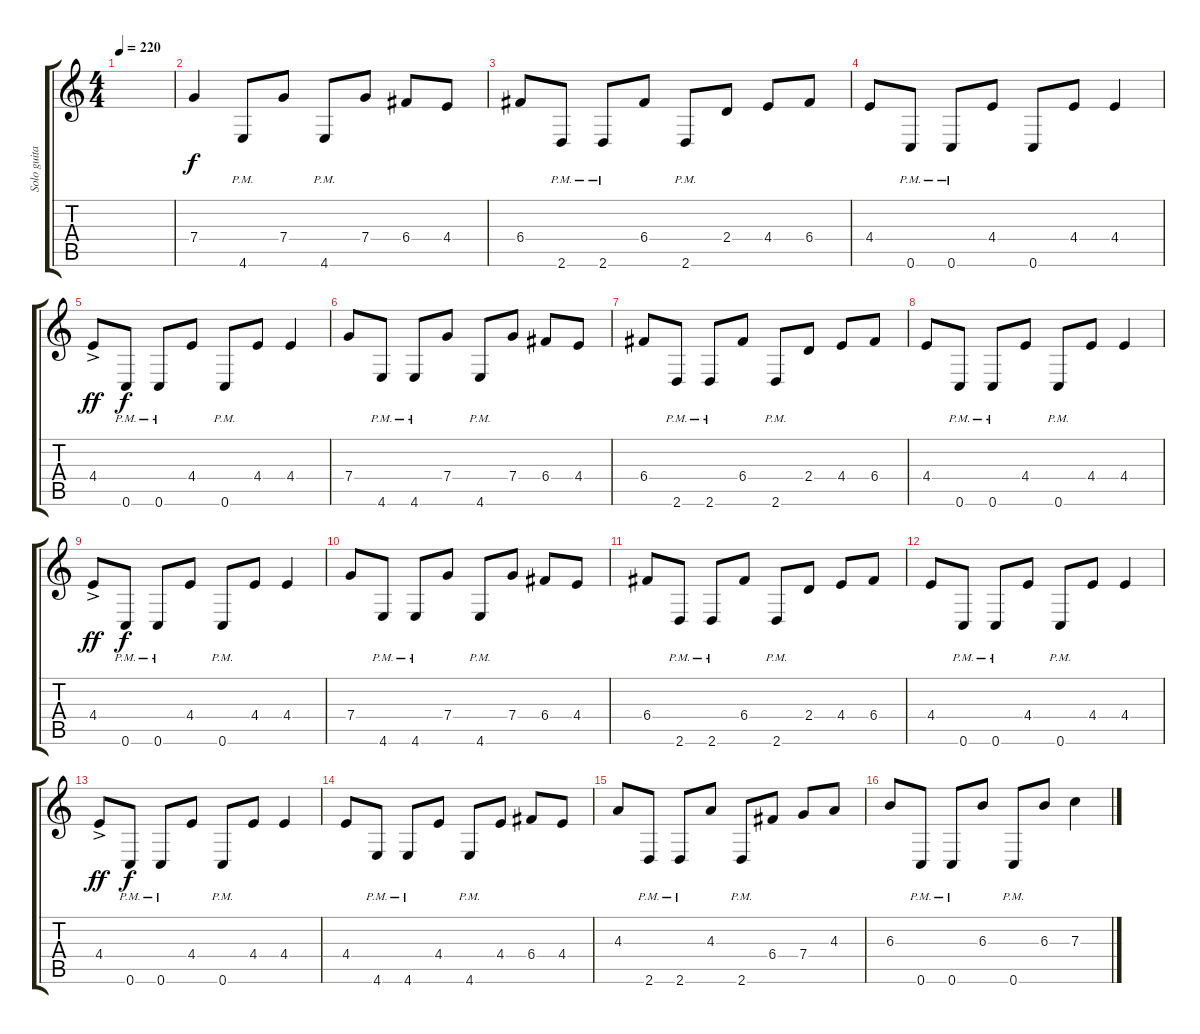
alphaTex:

\track ("Solo guitar" "Solo guita") {instrument distortionguitar}
\staff {score tabs}
\tuning (D4 A3 F3 C3 G2 C2) {hide}
\ts (4 4)
\tempo 220
\clef g2
\ks c
|
7.4.4 4.6{pm}.8 7.4.8 4.6{pm}.8 7.4.8 6.4.8 4.4.8 |
6.4.8 2.6{pm}.8 2.6{pm}.8 6.4.8 2.6{pm}.8 2.4.8 4.4.8 6.4.8 |
4.4.8 0.6{pm}.8 0.6{pm}.8 4.4.8 0.6.8 4.4.8 4.4.4 |
4.4{ac}.8{dy ff} 0.6{pm}.8{dy f} 0.6{pm}.8 4.4.8 0.6{pm}.8 4.4.8 4.4.4 |
7.4.8 4.6{pm}.8 4.6{pm}.8 7.4.8 4.6{pm}.8 7.4.8 6.4.8 4.4.8 |
6.4.8 2.6{pm}.8 2.6{pm}.8 6.4.8 2.6{pm}.8 2.4.8 4.4.8 6.4.8 |
4.4.8 0.6{pm}.8 0.6{pm}.8 4.4.8 0.6{pm}.8 4.4.8 4.4.4 |
4.4{ac}.8{dy ff} 0.6{pm}.8{dy f} 0.6{pm}.8 4.4.8 0.6{pm}.8 4.4.8 4.4.4 |
7.4.8 4.6{pm}.8 4.6{pm}.8 7.4.8 4.6{pm}.8 7.4.8 6.4.8 4.4.8 |
6.4.8 2.6{pm}.8 2.6{pm}.8 6.4.8 2.6{pm}.8 2.4.8 4.4.8 6.4.8 |
4.4.8 0.6{pm}.8 0.6{pm}.8 4.4.8 0.6{pm}.8 4.4.8 4.4.4 |
4.4{ac}.8{dy ff} 0.6{pm}.8{dy f} 0.6{pm}.8 4.4.8 0.6{pm}.8 4.4.8 4.4.4 |
4.4.8 4.6{pm}.8 4.6{pm}.8 4.4.8 4.6{pm}.8 4.4.8 6.4.8 4.4.8 |
4.3.8 2.6{pm}.8 2.6{pm}.8 4.3.8 2.6{pm}.8 6.4.8 7.4.8 4.3.8 |
6.3.8 0.6{pm}.8 0.6{pm}.8 6.3.8 0.6{pm}.8 6.3.8 7.3.4
